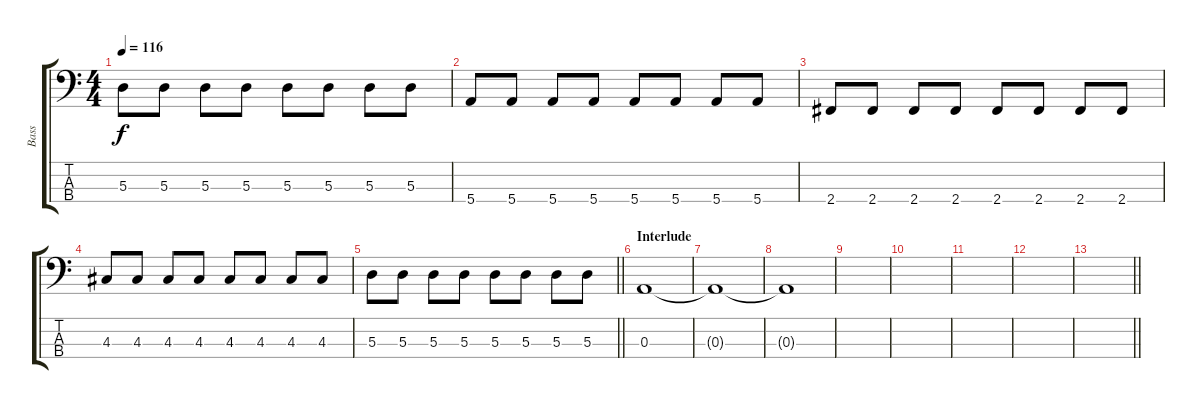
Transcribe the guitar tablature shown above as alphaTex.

\track ("Bass" "Bass") {instrument electricbassfinger}
\staff {score tabs}
\tuning (G2 D2 A1 E1) {hide}
\ts (4 4)
\tempo 116
\clef f4
\ks c
5.3.8{dy f} 5.3.8 5.3.8 5.3.8 5.3.8 5.3.8 5.3.8 5.3.8 |
5.4.8 5.4.8 5.4.8 5.4.8 5.4.8 5.4.8 5.4.8 5.4.8 |
2.4.8 2.4.8 2.4.8 2.4.8 2.4.8 2.4.8 2.4.8 2.4.8 |
4.3.8 4.3.8 4.3.8 4.3.8 4.3.8 4.3.8 4.3.8 4.3.8 |
\barLineRight lightlight
5.3.8 5.3.8 5.3.8 5.3.8 5.3.8 5.3.8 5.3.8 5.3.8 |
\section ("" "Interlude")
0.3.1 |
0.3{t}.1 |
0.3{t}.1 |
|
|
|
|
\barLineRight lightlight
